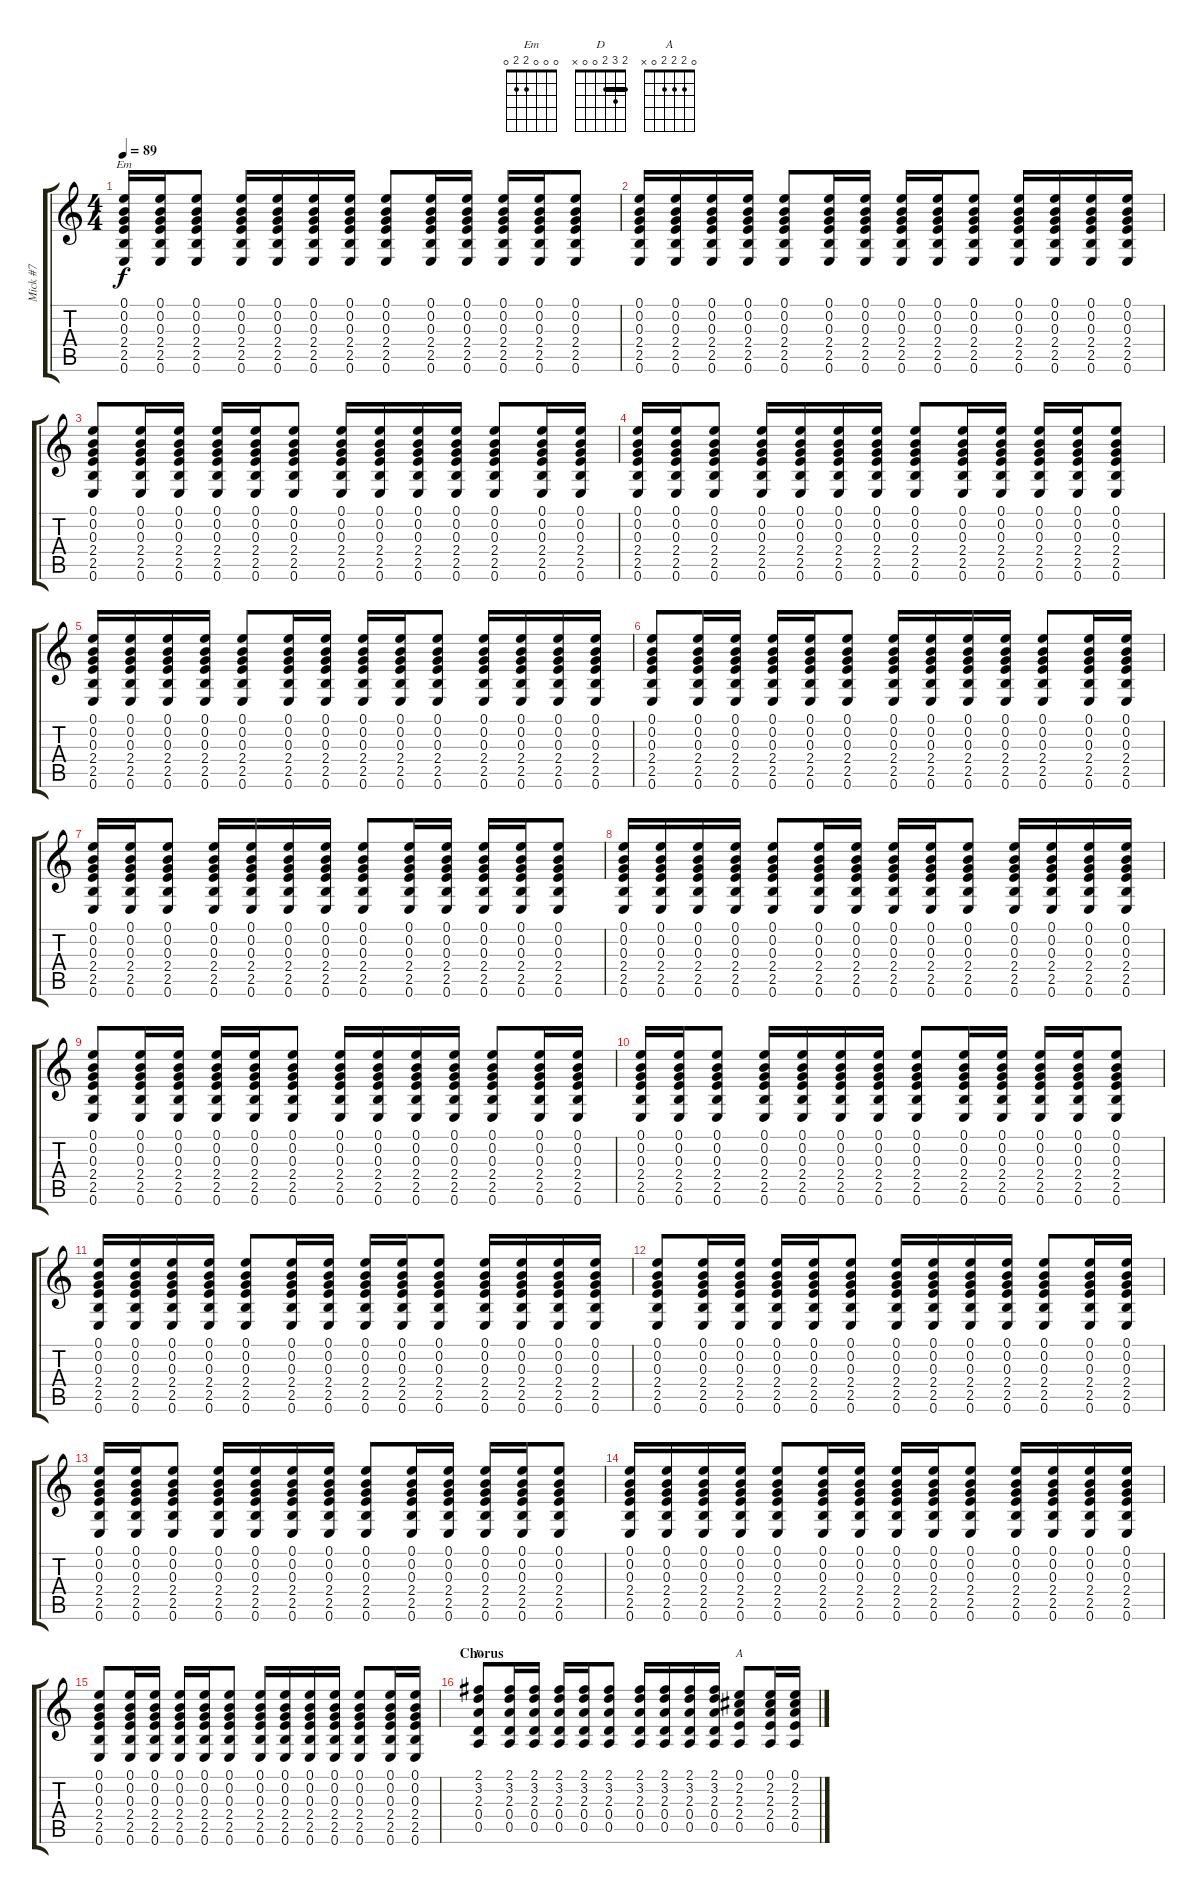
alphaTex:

\track ("Mick #7" "Mick #7") {instrument acousticguitarsteel}
\staff {score tabs}
\tuning (E4 B3 G3 D3 A2 E2) {hide}
\chord ("Em" 0 0 0 2 2 0)
\chord ("D" 2 3 2 0 0 x) {barre 2}
\chord ("A" 0 2 2 2 0 x)
\ts (4 4)
\tempo 89
\clef g2
\ks c
(0.1 0.2 0.3 2.4 2.5 0.6).16{ch "Em" dy f} (0.1 0.2 0.3 2.4 2.5 0.6).16 (0.1 0.2 0.3 2.4 2.5 0.6).8 (0.1 0.2 0.3 2.4 2.5 0.6).16 (0.1 0.2 0.3 2.4 2.5 0.6).16 (0.1 0.2 0.3 2.4 2.5 0.6).16 (0.1 0.2 0.3 2.4 2.5 0.6).16 (0.1 0.2 0.3 2.4 2.5 0.6).8 (0.1 0.2 0.3 2.4 2.5 0.6).16 (0.1 0.2 0.3 2.4 2.5 0.6).16 (0.1 0.2 0.3 2.4 2.5 0.6).16 (0.1 0.2 0.3 2.4 2.5 0.6).16 (0.1 0.2 0.3 2.4 2.5 0.6).8 |
(0.1 0.2 0.3 2.4 2.5 0.6).16 (0.1 0.2 0.3 2.4 2.5 0.6).16 (0.1 0.2 0.3 2.4 2.5 0.6).16 (0.1 0.2 0.3 2.4 2.5 0.6).16 (0.1 0.2 0.3 2.4 2.5 0.6).8 (0.1 0.2 0.3 2.4 2.5 0.6).16 (0.1 0.2 0.3 2.4 2.5 0.6).16 (0.1 0.2 0.3 2.4 2.5 0.6).16 (0.1 0.2 0.3 2.4 2.5 0.6).16 (0.1 0.2 0.3 2.4 2.5 0.6).8 (0.1 0.2 0.3 2.4 2.5 0.6).16 (0.1 0.2 0.3 2.4 2.5 0.6).16 (0.1 0.2 0.3 2.4 2.5 0.6).16 (0.1 0.2 0.3 2.4 2.5 0.6).16 |
(0.1 0.2 0.3 2.4 2.5 0.6).8 (0.1 0.2 0.3 2.4 2.5 0.6).16 (0.1 0.2 0.3 2.4 2.5 0.6).16 (0.1 0.2 0.3 2.4 2.5 0.6).16 (0.1 0.2 0.3 2.4 2.5 0.6).16 (0.1 0.2 0.3 2.4 2.5 0.6).8 (0.1 0.2 0.3 2.4 2.5 0.6).16 (0.1 0.2 0.3 2.4 2.5 0.6).16 (0.1 0.2 0.3 2.4 2.5 0.6).16 (0.1 0.2 0.3 2.4 2.5 0.6).16 (0.1 0.2 0.3 2.4 2.5 0.6).8 (0.1 0.2 0.3 2.4 2.5 0.6).16 (0.1 0.2 0.3 2.4 2.5 0.6).16 |
(0.1 0.2 0.3 2.4 2.5 0.6).16 (0.1 0.2 0.3 2.4 2.5 0.6).16 (0.1 0.2 0.3 2.4 2.5 0.6).8 (0.1 0.2 0.3 2.4 2.5 0.6).16 (0.1 0.2 0.3 2.4 2.5 0.6).16 (0.1 0.2 0.3 2.4 2.5 0.6).16 (0.1 0.2 0.3 2.4 2.5 0.6).16 (0.1 0.2 0.3 2.4 2.5 0.6).8 (0.1 0.2 0.3 2.4 2.5 0.6).16 (0.1 0.2 0.3 2.4 2.5 0.6).16 (0.1 0.2 0.3 2.4 2.5 0.6).16 (0.1 0.2 0.3 2.4 2.5 0.6).16 (0.1 0.2 0.3 2.4 2.5 0.6).8 |
(0.1 0.2 0.3 2.4 2.5 0.6).16 (0.1 0.2 0.3 2.4 2.5 0.6).16 (0.1 0.2 0.3 2.4 2.5 0.6).16 (0.1 0.2 0.3 2.4 2.5 0.6).16 (0.1 0.2 0.3 2.4 2.5 0.6).8 (0.1 0.2 0.3 2.4 2.5 0.6).16 (0.1 0.2 0.3 2.4 2.5 0.6).16 (0.1 0.2 0.3 2.4 2.5 0.6).16 (0.1 0.2 0.3 2.4 2.5 0.6).16 (0.1 0.2 0.3 2.4 2.5 0.6).8 (0.1 0.2 0.3 2.4 2.5 0.6).16 (0.1 0.2 0.3 2.4 2.5 0.6).16 (0.1 0.2 0.3 2.4 2.5 0.6).16 (0.1 0.2 0.3 2.4 2.5 0.6).16 |
(0.1 0.2 0.3 2.4 2.5 0.6).8 (0.1 0.2 0.3 2.4 2.5 0.6).16 (0.1 0.2 0.3 2.4 2.5 0.6).16 (0.1 0.2 0.3 2.4 2.5 0.6).16 (0.1 0.2 0.3 2.4 2.5 0.6).16 (0.1 0.2 0.3 2.4 2.5 0.6).8 (0.1 0.2 0.3 2.4 2.5 0.6).16 (0.1 0.2 0.3 2.4 2.5 0.6).16 (0.1 0.2 0.3 2.4 2.5 0.6).16 (0.1 0.2 0.3 2.4 2.5 0.6).16 (0.1 0.2 0.3 2.4 2.5 0.6).8 (0.1 0.2 0.3 2.4 2.5 0.6).16 (0.1 0.2 0.3 2.4 2.5 0.6).16 |
(0.1 0.2 0.3 2.4 2.5 0.6).16 (0.1 0.2 0.3 2.4 2.5 0.6).16 (0.1 0.2 0.3 2.4 2.5 0.6).8 (0.1 0.2 0.3 2.4 2.5 0.6).16 (0.1 0.2 0.3 2.4 2.5 0.6).16 (0.1 0.2 0.3 2.4 2.5 0.6).16 (0.1 0.2 0.3 2.4 2.5 0.6).16 (0.1 0.2 0.3 2.4 2.5 0.6).8 (0.1 0.2 0.3 2.4 2.5 0.6).16 (0.1 0.2 0.3 2.4 2.5 0.6).16 (0.1 0.2 0.3 2.4 2.5 0.6).16 (0.1 0.2 0.3 2.4 2.5 0.6).16 (0.1 0.2 0.3 2.4 2.5 0.6).8 |
(0.1 0.2 0.3 2.4 2.5 0.6).16 (0.1 0.2 0.3 2.4 2.5 0.6).16 (0.1 0.2 0.3 2.4 2.5 0.6).16 (0.1 0.2 0.3 2.4 2.5 0.6).16 (0.1 0.2 0.3 2.4 2.5 0.6).8 (0.1 0.2 0.3 2.4 2.5 0.6).16 (0.1 0.2 0.3 2.4 2.5 0.6).16 (0.1 0.2 0.3 2.4 2.5 0.6).16 (0.1 0.2 0.3 2.4 2.5 0.6).16 (0.1 0.2 0.3 2.4 2.5 0.6).8 (0.1 0.2 0.3 2.4 2.5 0.6).16 (0.1 0.2 0.3 2.4 2.5 0.6).16 (0.1 0.2 0.3 2.4 2.5 0.6).16 (0.1 0.2 0.3 2.4 2.5 0.6).16 |
(0.1 0.2 0.3 2.4 2.5 0.6).8 (0.1 0.2 0.3 2.4 2.5 0.6).16 (0.1 0.2 0.3 2.4 2.5 0.6).16 (0.1 0.2 0.3 2.4 2.5 0.6).16 (0.1 0.2 0.3 2.4 2.5 0.6).16 (0.1 0.2 0.3 2.4 2.5 0.6).8 (0.1 0.2 0.3 2.4 2.5 0.6).16 (0.1 0.2 0.3 2.4 2.5 0.6).16 (0.1 0.2 0.3 2.4 2.5 0.6).16 (0.1 0.2 0.3 2.4 2.5 0.6).16 (0.1 0.2 0.3 2.4 2.5 0.6).8 (0.1 0.2 0.3 2.4 2.5 0.6).16 (0.1 0.2 0.3 2.4 2.5 0.6).16 |
(0.1 0.2 0.3 2.4 2.5 0.6).16 (0.1 0.2 0.3 2.4 2.5 0.6).16 (0.1 0.2 0.3 2.4 2.5 0.6).8 (0.1 0.2 0.3 2.4 2.5 0.6).16 (0.1 0.2 0.3 2.4 2.5 0.6).16 (0.1 0.2 0.3 2.4 2.5 0.6).16 (0.1 0.2 0.3 2.4 2.5 0.6).16 (0.1 0.2 0.3 2.4 2.5 0.6).8 (0.1 0.2 0.3 2.4 2.5 0.6).16 (0.1 0.2 0.3 2.4 2.5 0.6).16 (0.1 0.2 0.3 2.4 2.5 0.6).16 (0.1 0.2 0.3 2.4 2.5 0.6).16 (0.1 0.2 0.3 2.4 2.5 0.6).8 |
(0.1 0.2 0.3 2.4 2.5 0.6).16 (0.1 0.2 0.3 2.4 2.5 0.6).16 (0.1 0.2 0.3 2.4 2.5 0.6).16 (0.1 0.2 0.3 2.4 2.5 0.6).16 (0.1 0.2 0.3 2.4 2.5 0.6).8 (0.1 0.2 0.3 2.4 2.5 0.6).16 (0.1 0.2 0.3 2.4 2.5 0.6).16 (0.1 0.2 0.3 2.4 2.5 0.6).16 (0.1 0.2 0.3 2.4 2.5 0.6).16 (0.1 0.2 0.3 2.4 2.5 0.6).8 (0.1 0.2 0.3 2.4 2.5 0.6).16 (0.1 0.2 0.3 2.4 2.5 0.6).16 (0.1 0.2 0.3 2.4 2.5 0.6).16 (0.1 0.2 0.3 2.4 2.5 0.6).16 |
(0.1 0.2 0.3 2.4 2.5 0.6).8 (0.1 0.2 0.3 2.4 2.5 0.6).16 (0.1 0.2 0.3 2.4 2.5 0.6).16 (0.1 0.2 0.3 2.4 2.5 0.6).16 (0.1 0.2 0.3 2.4 2.5 0.6).16 (0.1 0.2 0.3 2.4 2.5 0.6).8 (0.1 0.2 0.3 2.4 2.5 0.6).16 (0.1 0.2 0.3 2.4 2.5 0.6).16 (0.1 0.2 0.3 2.4 2.5 0.6).16 (0.1 0.2 0.3 2.4 2.5 0.6).16 (0.1 0.2 0.3 2.4 2.5 0.6).8 (0.1 0.2 0.3 2.4 2.5 0.6).16 (0.1 0.2 0.3 2.4 2.5 0.6).16 |
(0.1 0.2 0.3 2.4 2.5 0.6).16 (0.1 0.2 0.3 2.4 2.5 0.6).16 (0.1 0.2 0.3 2.4 2.5 0.6).8 (0.1 0.2 0.3 2.4 2.5 0.6).16 (0.1 0.2 0.3 2.4 2.5 0.6).16 (0.1 0.2 0.3 2.4 2.5 0.6).16 (0.1 0.2 0.3 2.4 2.5 0.6).16 (0.1 0.2 0.3 2.4 2.5 0.6).8 (0.1 0.2 0.3 2.4 2.5 0.6).16 (0.1 0.2 0.3 2.4 2.5 0.6).16 (0.1 0.2 0.3 2.4 2.5 0.6).16 (0.1 0.2 0.3 2.4 2.5 0.6).16 (0.1 0.2 0.3 2.4 2.5 0.6).8 |
(0.1 0.2 0.3 2.4 2.5 0.6).16 (0.1 0.2 0.3 2.4 2.5 0.6).16 (0.1 0.2 0.3 2.4 2.5 0.6).16 (0.1 0.2 0.3 2.4 2.5 0.6).16 (0.1 0.2 0.3 2.4 2.5 0.6).8 (0.1 0.2 0.3 2.4 2.5 0.6).16 (0.1 0.2 0.3 2.4 2.5 0.6).16 (0.1 0.2 0.3 2.4 2.5 0.6).16 (0.1 0.2 0.3 2.4 2.5 0.6).16 (0.1 0.2 0.3 2.4 2.5 0.6).8 (0.1 0.2 0.3 2.4 2.5 0.6).16 (0.1 0.2 0.3 2.4 2.5 0.6).16 (0.1 0.2 0.3 2.4 2.5 0.6).16 (0.1 0.2 0.3 2.4 2.5 0.6).16 |
(0.1 0.2 0.3 2.4 2.5 0.6).8 (0.1 0.2 0.3 2.4 2.5 0.6).16 (0.1 0.2 0.3 2.4 2.5 0.6).16 (0.1 0.2 0.3 2.4 2.5 0.6).16 (0.1 0.2 0.3 2.4 2.5 0.6).16 (0.1 0.2 0.3 2.4 2.5 0.6).8 (0.1 0.2 0.3 2.4 2.5 0.6).16 (0.1 0.2 0.3 2.4 2.5 0.6).16 (0.1 0.2 0.3 2.4 2.5 0.6).16 (0.1 0.2 0.3 2.4 2.5 0.6).16 (0.1 0.2 0.3 2.4 2.5 0.6).8 (0.1 0.2 0.3 2.4 2.5 0.6).16 (0.1 0.2 0.3 2.4 2.5 0.6).16 |
\section ("" "Chorus")
(2.1 3.2 2.3 0.4 0.5).8{ch "D"} (2.1 3.2 2.3 0.4 0.5).16 (2.1 3.2 2.3 0.4 0.5).16 (2.1 3.2 2.3 0.4 0.5).16 (2.1 3.2 2.3 0.4 0.5).16 (2.1 3.2 2.3 0.4 0.5).8 (2.1 3.2 2.3 0.4 0.5).16 (2.1 3.2 2.3 0.4 0.5).16 (2.1 3.2 2.3 0.4 0.5).16 (2.1 3.2 2.3 0.4 0.5).16 (0.1 2.2 2.3 2.4 0.5).8{ch "A"} (0.1 2.2 2.3 2.4 0.5).16 (0.1 2.2 2.3 2.4 0.5).16
